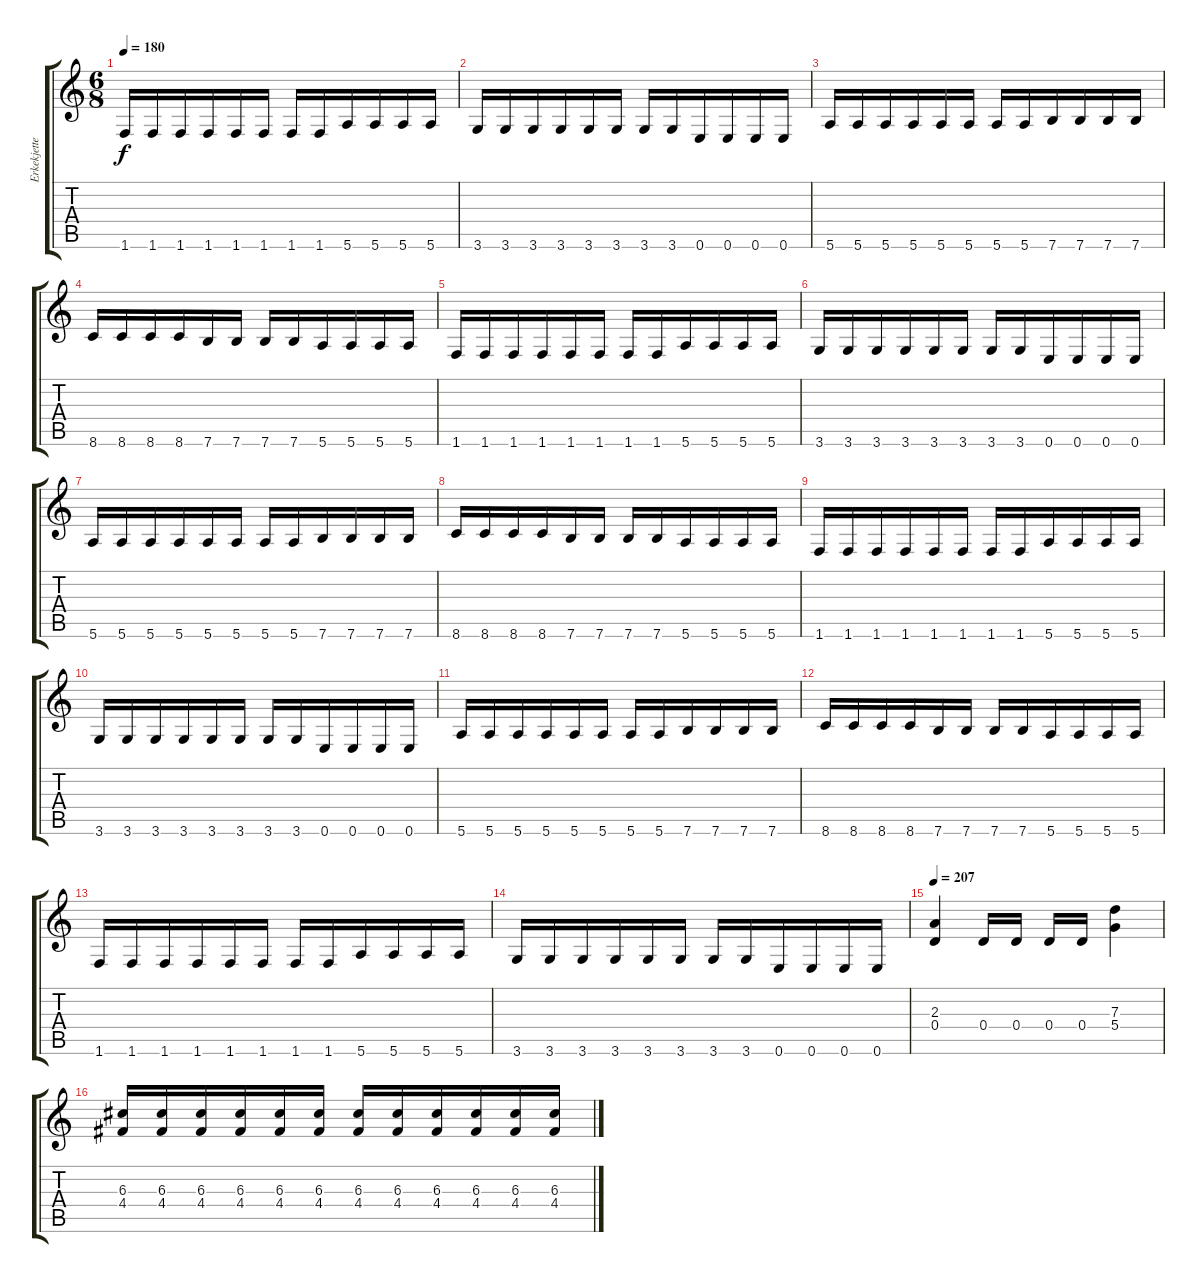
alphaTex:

\track ("Erkekjetter Silenoz" "Erkekjette") {instrument distortionguitar}
\staff {score tabs}
\tuning (E4 B3 G3 D3 A2 E2) {hide}
\ts (6 8)
\tempo 180
\clef g2
\ks c
1.6.16{dy f} 1.6.16 1.6.16 1.6.16 1.6.16 1.6.16 1.6.16 1.6.16 5.6.16 5.6.16 5.6.16 5.6.16 |
3.6.16 3.6.16 3.6.16 3.6.16 3.6.16 3.6.16 3.6.16 3.6.16 0.6.16 0.6.16 0.6.16 0.6.16 |
5.6.16 5.6.16 5.6.16 5.6.16 5.6.16 5.6.16 5.6.16 5.6.16 7.6.16 7.6.16 7.6.16 7.6.16 |
8.6.16 8.6.16 8.6.16 8.6.16 7.6.16 7.6.16 7.6.16 7.6.16 5.6.16 5.6.16 5.6.16 5.6.16 |
1.6.16 1.6.16 1.6.16 1.6.16 1.6.16 1.6.16 1.6.16 1.6.16 5.6.16 5.6.16 5.6.16 5.6.16 |
3.6.16 3.6.16 3.6.16 3.6.16 3.6.16 3.6.16 3.6.16 3.6.16 0.6.16 0.6.16 0.6.16 0.6.16 |
5.6.16 5.6.16 5.6.16 5.6.16 5.6.16 5.6.16 5.6.16 5.6.16 7.6.16 7.6.16 7.6.16 7.6.16 |
8.6.16 8.6.16 8.6.16 8.6.16 7.6.16 7.6.16 7.6.16 7.6.16 5.6.16 5.6.16 5.6.16 5.6.16 |
1.6.16 1.6.16 1.6.16 1.6.16 1.6.16 1.6.16 1.6.16 1.6.16 5.6.16 5.6.16 5.6.16 5.6.16 |
3.6.16 3.6.16 3.6.16 3.6.16 3.6.16 3.6.16 3.6.16 3.6.16 0.6.16 0.6.16 0.6.16 0.6.16 |
5.6.16 5.6.16 5.6.16 5.6.16 5.6.16 5.6.16 5.6.16 5.6.16 7.6.16 7.6.16 7.6.16 7.6.16 |
8.6.16 8.6.16 8.6.16 8.6.16 7.6.16 7.6.16 7.6.16 7.6.16 5.6.16 5.6.16 5.6.16 5.6.16 |
1.6.16 1.6.16 1.6.16 1.6.16 1.6.16 1.6.16 1.6.16 1.6.16 5.6.16 5.6.16 5.6.16 5.6.16 |
3.6.16 3.6.16 3.6.16 3.6.16 3.6.16 3.6.16 3.6.16 3.6.16 0.6.16 0.6.16 0.6.16 0.6.16 |
\tempo 207
(2.3 0.4).4 0.4.16 0.4.16 0.4.16 0.4.16 (7.3 5.4).4 |
(6.3 4.4).16 (6.3 4.4).16 (6.3 4.4).16 (6.3 4.4).16 (6.3 4.4).16 (6.3 4.4).16 (6.3 4.4).16 (6.3 4.4).16 (6.3 4.4).16 (6.3 4.4).16 (6.3 4.4).16 (6.3 4.4).16
